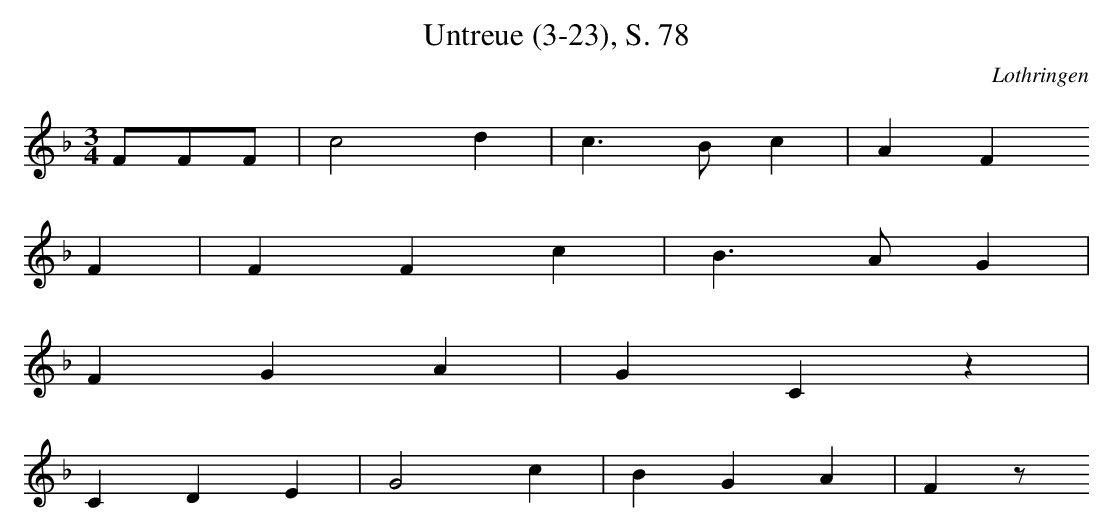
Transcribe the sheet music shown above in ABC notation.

X:1
T: Untreue (3-23), S. 78
O: Lothringen
M: 3/4
L: 1/8
K: F
FFF | c4d2 | c3Bc2 | A2F2
F2 | F2F2c2 | B3AG2 |
F2G2A2 | G2C2z2 |
C2D2E2 | G4c2 | B2G2A2 | F2z
